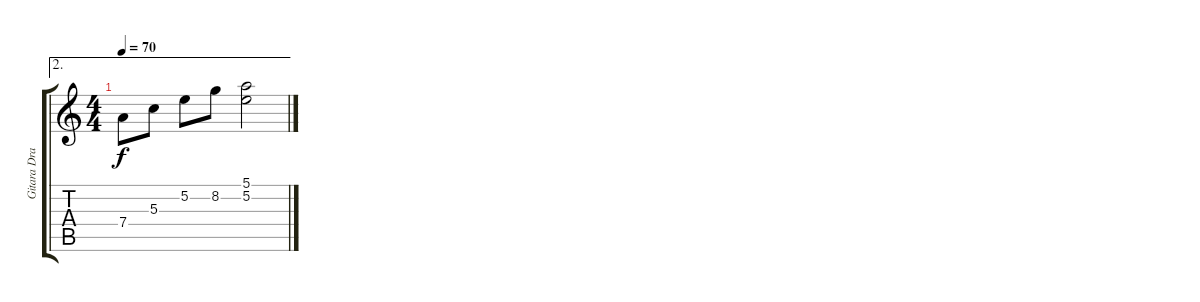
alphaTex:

\track ("Gitara Draiv" "Gitara Dra") {instrument overdrivenguitar}
\staff {score tabs}
\tuning (E4 B3 G3 D3 A2 E2) {hide}
\ae 2
\ts (4 4)
\tempo 70
\clef g2
\ks aminor
7.4.8{dy f} 5.3.8 5.2.8 8.2.8 (5.1 5.2).2
